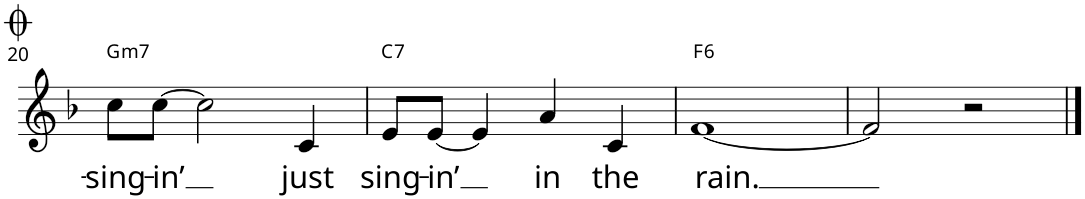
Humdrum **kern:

**kern	**text	**harte
*part1	*part1	*part1
*staff1	*staff1	*
*I"Piano	*	*
*I'Pno	*	*
!!LO:PB:g=z
*clefG2	*	*
*k[b-]	*	*
*M4/4	*	*
=20	=20	=20
!	!LO:LY:b	!LO:H:kt=m7
8cc\L	-sing-	G:min7
!	!LO:LY:b	!
[8cc\J	-in’	.
2cc\]	.	.
!	!LO:LY:b	!
4c/	just	.
=21	=21	=21
!	!LO:LY:b	!LO:H:kt=7
8e/L	sing-	C:7
!	!LO:LY:b	!
[8e/J	-in’	.
4e/]	.	.
!	!LO:LY:b	!
4a/	in	.
!	!LO:LY:b	!
4c/	the	.
=22	=22	=22
!	!LO:LY:b	!LO:H:kt=6
[1f	rain.	F:maj6
=23	=23	=23
2f/]	.	.
2r	.	.
==	==	==
*-	*-	*-
